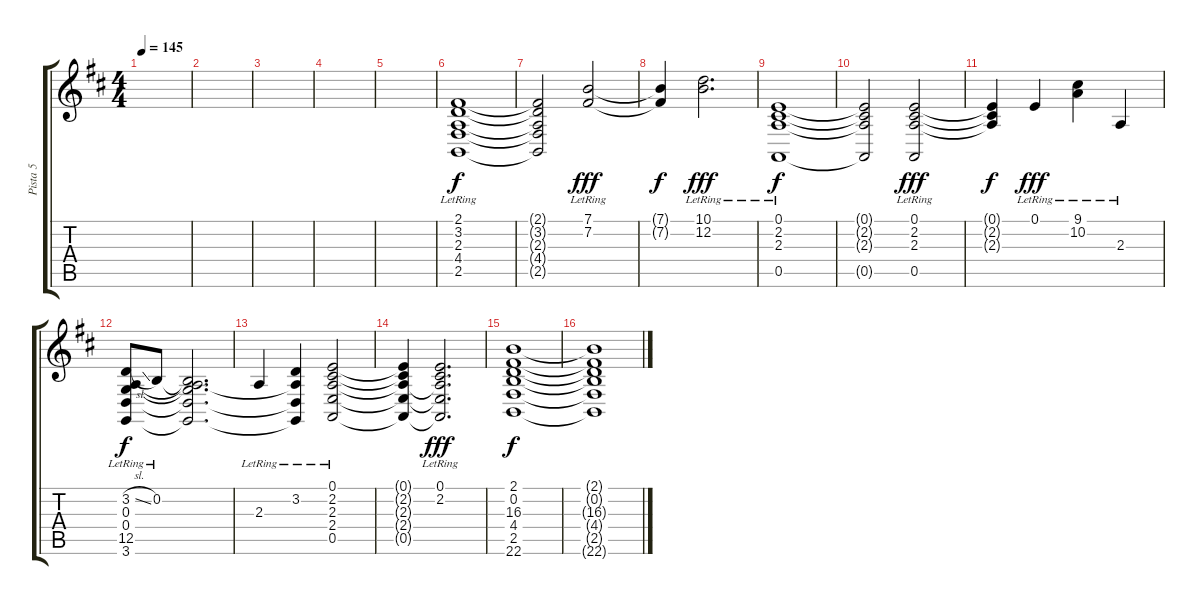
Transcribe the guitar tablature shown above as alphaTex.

\track ("Pista 5" "Pista 5") {instrument acousticgrandpiano}
\staff {score tabs}
\tuning (E4 B3 G3 D3 A2 E2) {hide}
\ts (4 4)
\tempo 145
\clef g2
\ks d
|
|
|
|
|
(2.1{lr} 3.2{lr} 2.3{lr} 4.4{lr} 2.5{lr}).1 |
(2.1{t} 3.2{t} 2.3{t} 4.4{t} 2.5{t}).2 (7.1{lr} 7.2{lr}).2{dy fff} |
(7.1{t} 7.2{t}).4{dy f} (10.1{lr} 12.2{lr}).2{d dy fff} |
(0.1{lr} 2.2{lr} 2.3{lr} 0.5{lr}).1{dy f} |
(0.1{t} 2.2{t} 2.3{t} 0.5{t}).2 (0.1{lr} 2.2{lr} 2.3{lr} 0.5{lr}).2{dy fff} |
(0.1{t} 2.2{t} 2.3{t}).4{dy f} 0.1{lr}.4{dy fff} (9.1{lr} 10.2{lr}).4 2.3{lr}.4 |
(3.2{sl lr} 0.3{lr} 0.4{lr} 12.5{lr} 3.6{lr}).8{dy f} 0.2{lr}.8 (0.2{t} 0.3{t} 0.4{t} 12.5{t} 3.6{t}).2{d} |
2.3{lr}.4 (3.2{lr} 0.4{t} 12.5{t} 3.6{t}).4 (0.1{lr} 2.2{lr} 2.3{lr} 2.4{lr} 0.5{lr}).2 |
(0.1{t} 2.2{t} 2.3{t} 2.4{t} 0.5{t}).4 (0.1{lr} 2.2{lr} 2.3{t} 2.4{t} 0.5{t}).2{d dy fff} |
(2.1 0.2 16.3 4.4 2.5 22.6).1{dy f} |
(2.1{t} 0.2{t} 16.3{t} 4.4{t} 2.5{t} 22.6{t}).1
